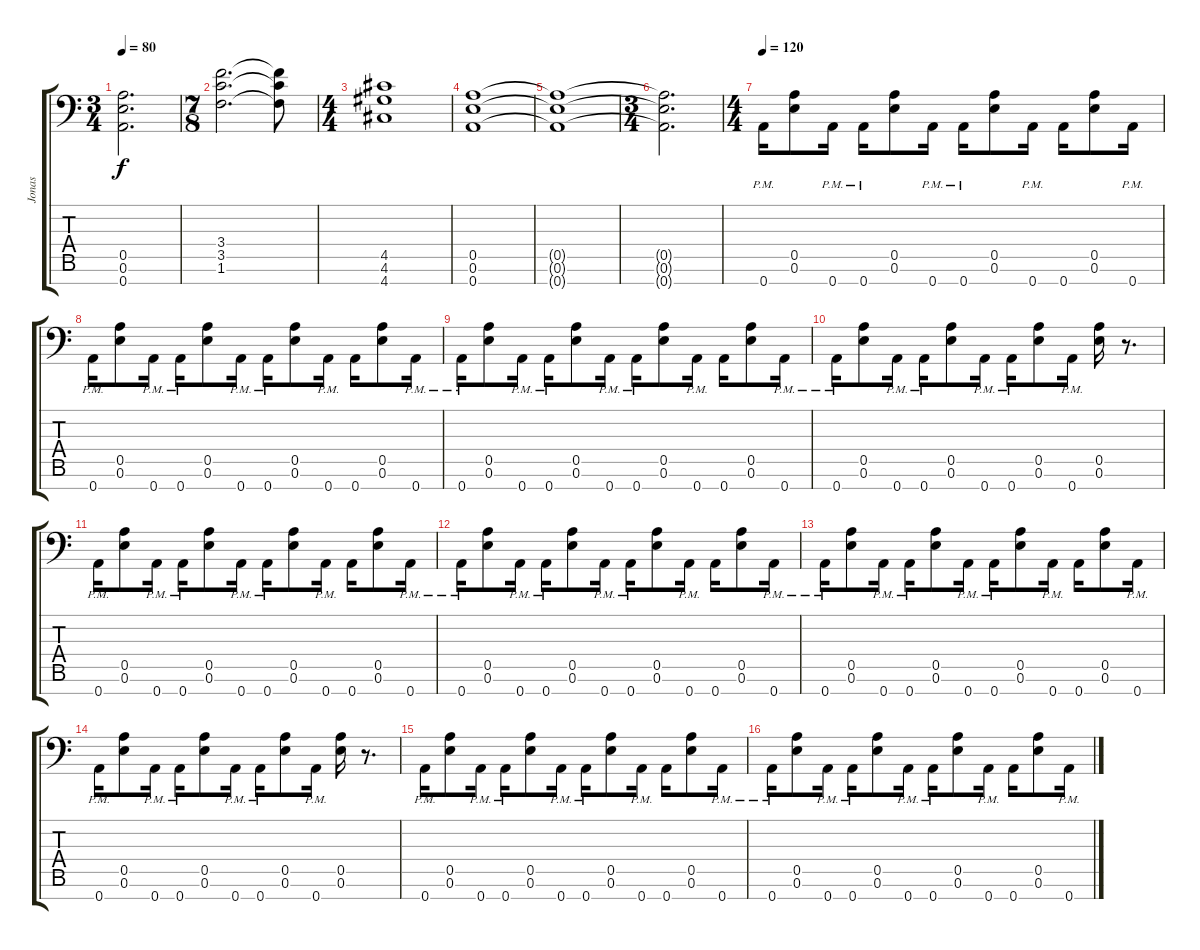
\track ("Jonas" "Jonas") {instrument distortionguitar}
\staff {score tabs}
\tuning (E4 B3 G3 D3 A2 E2 A1) {hide}
\ts (3 4)
\tempo 80
\clef f4
\ks c
(0.5 0.6 0.7).2{d dy f} |
\ts (7 8)
(3.4 3.5 1.6).2{d} (3.4{t} 3.5{t} 1.6{t}).8 |
\ts (4 4)
(4.5 4.6 4.7).1 |
(0.5 0.6 0.7).1 |
(0.5{t} 0.6{t} 0.7{t}).1 |
\ts (3 4)
(0.5{t} 0.6{t} 0.7{t}).2{d} |
\ts (4 4)
\tempo 120
0.7{pm}.16 (0.5 0.6).8 0.7{pm}.16 0.7{pm}.16 (0.5 0.6).8 0.7{pm}.16 0.7{pm}.16 (0.5 0.6).8 0.7{pm}.16 0.7.16 (0.5 0.6).8 0.7{pm}.16 |
0.7{pm}.16 (0.5 0.6).8 0.7{pm}.16 0.7{pm}.16 (0.5 0.6).8 0.7{pm}.16 0.7{pm}.16 (0.5 0.6).8 0.7{pm}.16 0.7.16 (0.5 0.6).8 0.7{pm}.16 |
0.7{pm}.16 (0.5 0.6).8 0.7{pm}.16 0.7{pm}.16 (0.5 0.6).8 0.7{pm}.16 0.7{pm}.16 (0.5 0.6).8 0.7{pm}.16 0.7.16 (0.5 0.6).8 0.7{pm}.16 |
0.7{pm}.16 (0.5 0.6).8 0.7{pm}.16 0.7{pm}.16 (0.5 0.6).8 0.7{pm}.16 0.7{pm}.16 (0.5 0.6).8 0.7{pm}.16 (0.5 0.6).16 r.8{d} |
0.7{pm}.16 (0.5 0.6).8 0.7{pm}.16 0.7{pm}.16 (0.5 0.6).8 0.7{pm}.16 0.7{pm}.16 (0.5 0.6).8 0.7{pm}.16 0.7.16 (0.5 0.6).8 0.7{pm}.16 |
0.7{pm}.16 (0.5 0.6).8 0.7{pm}.16 0.7{pm}.16 (0.5 0.6).8 0.7{pm}.16 0.7{pm}.16 (0.5 0.6).8 0.7{pm}.16 0.7.16 (0.5 0.6).8 0.7{pm}.16 |
0.7{pm}.16 (0.5 0.6).8 0.7{pm}.16 0.7{pm}.16 (0.5 0.6).8 0.7{pm}.16 0.7{pm}.16 (0.5 0.6).8 0.7{pm}.16 0.7.16 (0.5 0.6).8 0.7{pm}.16 |
0.7{pm}.16 (0.5 0.6).8 0.7{pm}.16 0.7{pm}.16 (0.5 0.6).8 0.7{pm}.16 0.7{pm}.16 (0.5 0.6).8 0.7{pm}.16 (0.5 0.6).16 r.8{d} |
0.7{pm}.16 (0.5 0.6).8 0.7{pm}.16 0.7{pm}.16 (0.5 0.6).8 0.7{pm}.16 0.7{pm}.16 (0.5 0.6).8 0.7{pm}.16 0.7.16 (0.5 0.6).8 0.7{pm}.16 |
0.7{pm}.16 (0.5 0.6).8 0.7{pm}.16 0.7{pm}.16 (0.5 0.6).8 0.7{pm}.16 0.7{pm}.16 (0.5 0.6).8 0.7{pm}.16 0.7.16 (0.5 0.6).8 0.7{pm}.16
